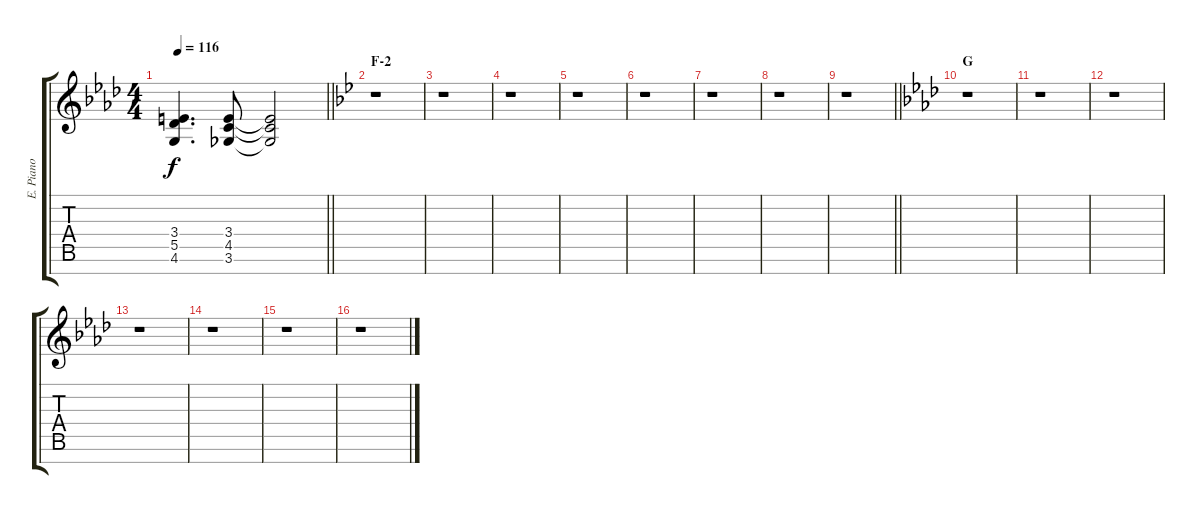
\track ("E. Piano" "E. Piano") {instrument electricgrandpiano}
\staff {score tabs}
\tuning (Eb5 Bb4 Gb4 Db4 Ab3 Eb3 Bb2) {hide}
\ts (4 4)
\tempo 116
\clef g2
\barLineRight lightlight
\ks ab
(3.4 5.5 4.6).4{d dy f} (3.4 4.5 3.6).8 (3.4{t} 4.5{t} 3.6{t}).2 |
\section ("" "F-2")
\ks bb
r.1 |
r.1 |
r.1 |
r.1 |
r.1 |
r.1 |
r.1 |
\barLineRight lightlight
r.1 |
\section ("" "G")
\ks ab
r.1 |
r.1 |
r.1 |
r.1 |
r.1 |
r.1 |
r.1
